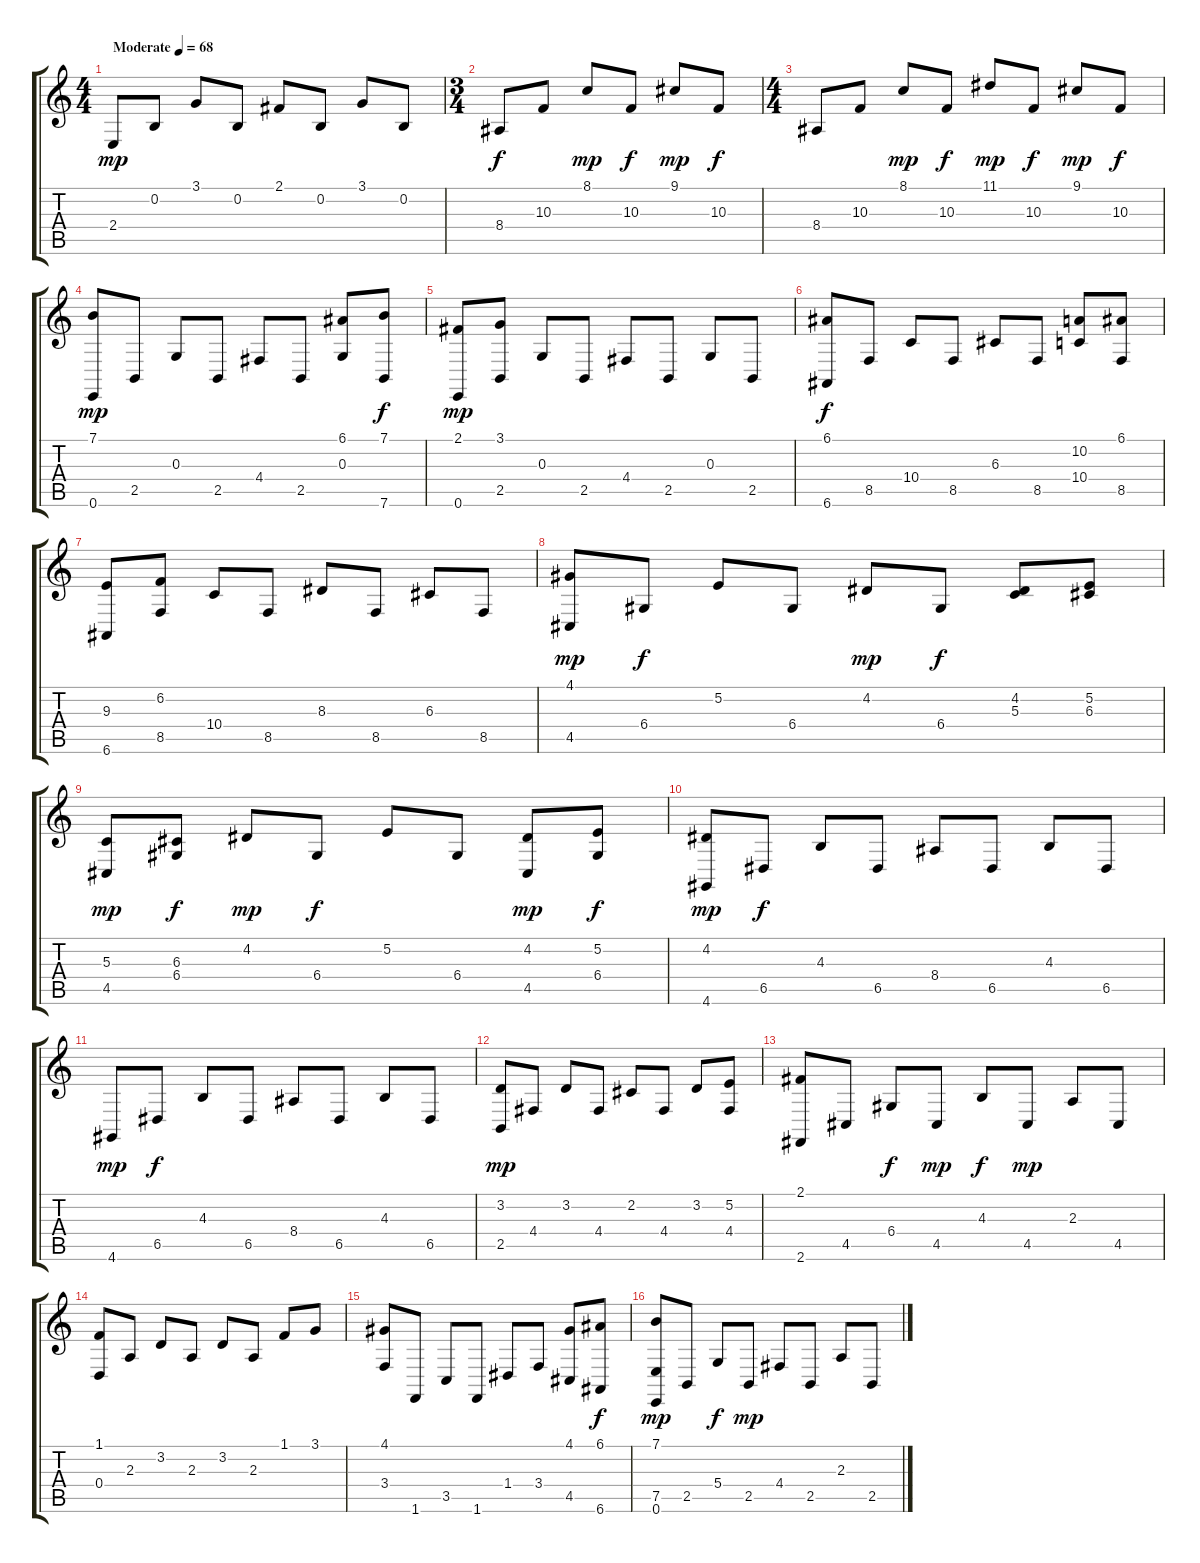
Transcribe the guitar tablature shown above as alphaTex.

\track "" {instrument acousticgrandpiano}
\staff {score tabs}
\tuning (E4 B3 G3 D3 A2 E2) {hide}
\ts (4 4)
\tempo (68 "Moderate")
\clef g2
\ks c
2.4.8{dy mp instrument acousticgrandpiano} 0.2.8 3.1.8 0.2.8 2.1.8 0.2.8 3.1.8 0.2.8 |
\ts (3 4)
8.4.8{dy f} 10.3.8 8.1.8{dy mp} 10.3.8{dy f} 9.1.8{dy mp} 10.3.8{dy f} |
\ts (4 4)
8.4.8 10.3.8 8.1.8{dy mp} 10.3.8{dy f} 11.1.8{dy mp} 10.3.8{dy f} 9.1.8{dy mp} 10.3.8{dy f} |
(7.1 0.6).8{dy mp} 2.5.8 0.3.8 2.5.8 4.4.8 2.5.8 (6.1 0.3).8 (7.1 7.6).8{dy f} |
(2.1 0.6).8{dy mp} (3.1 2.5).8 0.3.8 2.5.8 4.4.8 2.5.8 0.3.8 2.5.8 |
(6.1 6.6).8{dy f} 8.5.8 10.4.8 8.5.8 6.3.8 8.5.8 (10.2 10.4).8 (6.1 8.5).8 |
(9.3 6.6).8 (6.2 8.5).8 10.4.8 8.5.8 8.3.8 8.5.8 6.3.8 8.5.8 |
(4.1 4.5).8{dy mp} 6.4.8{dy f} 5.2.8 6.4.8 4.2.8{dy mp} 6.4.8{dy f} (4.2 5.3).8 (5.2 6.3).8 |
(5.3 4.5).8{dy mp} (6.3 6.4).8{dy f} 4.2.8{dy mp} 6.4.8{dy f} 5.2.8 6.4.8 (4.2 4.5).8{dy mp} (5.2 6.4).8{dy f} |
(4.2 4.6).8{dy mp} 6.5.8{dy f} 4.3.8 6.5.8 8.4.8 6.5.8 4.3.8 6.5.8 |
4.6.8{dy mp} 6.5.8{dy f} 4.3.8 6.5.8 8.4.8 6.5.8 4.3.8 6.5.8 |
(3.2 2.5).8{dy mp} 4.4.8 3.2.8 4.4.8 2.2.8 4.4.8 3.2.8 (5.2 4.4).8 |
(2.1 2.6).8 4.5.8 6.4.8{dy f} 4.5.8{dy mp} 4.3.8{dy f} 4.5.8{dy mp} 2.3.8 4.5.8 |
(1.1 0.4).8 2.3.8 3.2.8 2.3.8 3.2.8 2.3.8 1.1.8 3.1.8 |
(4.1 3.4).8 1.6.8 3.5.8 1.6.8 1.4.8 3.4.8 (4.1 4.5).8 (6.1 6.6).8{dy f} |
(7.1 7.5 0.6).8{dy mp} 2.5.8 5.4.8{dy f} 2.5.8{dy mp} 4.4.8 2.5.8 2.3.8 2.5.8
